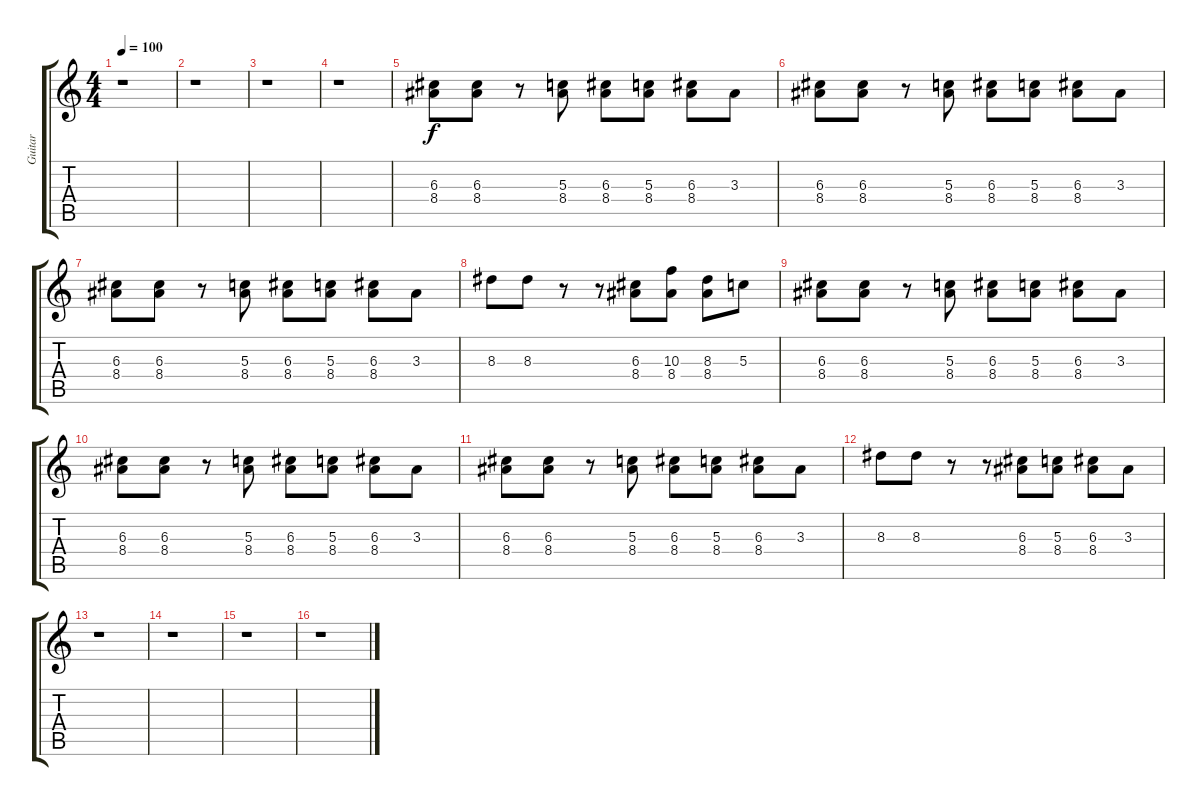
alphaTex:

\track ("Guitar" "Guitar") {instrument electricguitarjazz}
\staff {score tabs}
\tuning (E4 B3 G3 D3 A2 E2) {hide}
\ts (4 4)
\tempo 100
\clef g2
\ks c
r.1{dy f} |
r.1 |
r.1 |
r.1 |
(6.3 8.4).8 (6.3 8.4).8 r.8 (5.3 8.4).8 (6.3 8.4).8 (5.3 8.4).8 (6.3 8.4).8 3.3.8 |
(6.3 8.4).8 (6.3 8.4).8 r.8 (5.3 8.4).8 (6.3 8.4).8 (5.3 8.4).8 (6.3 8.4).8 3.3.8 |
(6.3 8.4).8 (6.3 8.4).8 r.8 (5.3 8.4).8 (6.3 8.4).8 (5.3 8.4).8 (6.3 8.4).8 3.3.8 |
8.3.8 8.3.8 r.8 r.8 (6.3 8.4).8 (10.3 8.4).8 (8.3 8.4).8 5.3.8 |
(6.3 8.4).8 (6.3 8.4).8 r.8 (5.3 8.4).8 (6.3 8.4).8 (5.3 8.4).8 (6.3 8.4).8 3.3.8 |
(6.3 8.4).8 (6.3 8.4).8 r.8 (5.3 8.4).8 (6.3 8.4).8 (5.3 8.4).8 (6.3 8.4).8 3.3.8 |
(6.3 8.4).8 (6.3 8.4).8 r.8 (5.3 8.4).8 (6.3 8.4).8 (5.3 8.4).8 (6.3 8.4).8 3.3.8 |
8.3.8 8.3.8 r.8 r.8 (6.3 8.4).8 (5.3 8.4).8 (6.3 8.4).8 3.3.8 |
r.1 |
r.1 |
r.1 |
r.1
